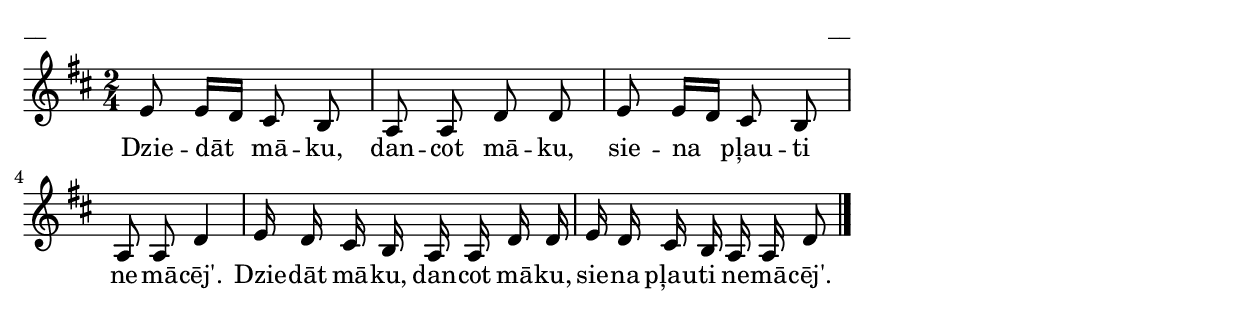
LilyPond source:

\version "2.13.16"
%\header {
%    title = "Dziedāt māku, dancot māku"
%}
\paper {
line-width = 14\cm
left-margin = 0.4\cm
between-system-padding = 0.1\cm
between-system-space = 0.1\cm
}
\layout {
indent = #0
ragged-last = ##f
}


voiceA = \relative c' {
\clef "treble"
\key d \major
\time 2/4 
e8 e16[ d] cis8 b8 | a8 a d d | e8 e16[ d] cis8 b8 | a8 a d4 |
e16 d cis b a a d d | e16 d cis b a a d8
\bar "|."
} 


lyricA = \lyricmode {
Dzie -- dāt mā -- ku, dan -- cot mā -- ku, sie -- na pļau -- ti ne -- mā -- cēj'.
Dzie -- dāt mā -- ku, dan -- cot mā -- ku, sie -- na pļau -- ti ne -- mā -- cēj'.
}



fullScore = <<
\new Staff {
<<
\new Voice = "voiceA" { \oneVoice \autoBeamOff \voiceA }
\lyricsto "voiceA" \new Lyrics \lyricA
>>
}
>>

\score {
\fullScore
\header { piece = "__" opus = "__" }
}
\markup { \with-color #(x11-color 'white) \sans \smaller "__" }
\score {
\unfoldRepeats
\fullScore
\midi {
\context { \Staff \remove "Staff_performer" }
\context { \Voice \consists "Staff_performer" }
}
}


